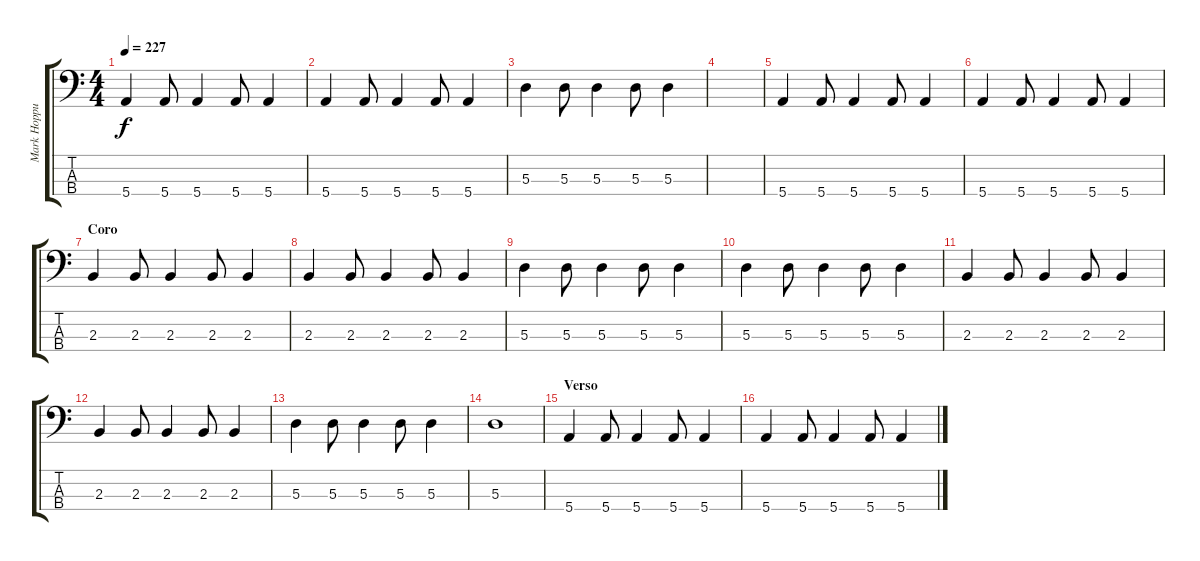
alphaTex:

\track ("Mark Hoppus - Bajo" "Mark Hoppu") {instrument electricbasspick}
\staff {score tabs}
\tuning (G2 D2 A1 E1) {hide}
\ts (4 4)
\tempo 227
\clef f4
\ks c
5.4.4{dy f} 5.4.8 5.4.4 5.4.8 5.4.4 |
5.4.4 5.4.8 5.4.4 5.4.8 5.4.4 |
5.3.4 5.3.8 5.3.4 5.3.8 5.3.4 |
|
5.4.4 5.4.8 5.4.4 5.4.8 5.4.4 |
5.4.4 5.4.8 5.4.4 5.4.8 5.4.4 |
\section ("" "Coro")
2.3.4 2.3.8 2.3.4 2.3.8 2.3.4 |
2.3.4 2.3.8 2.3.4 2.3.8 2.3.4 |
5.3.4 5.3.8 5.3.4 5.3.8 5.3.4 |
5.3.4 5.3.8 5.3.4 5.3.8 5.3.4 |
2.3.4 2.3.8 2.3.4 2.3.8 2.3.4 |
2.3.4 2.3.8 2.3.4 2.3.8 2.3.4 |
5.3.4 5.3.8 5.3.4 5.3.8 5.3.4 |
5.3.1 |
\section ("" "Verso")
5.4.4 5.4.8 5.4.4 5.4.8 5.4.4 |
5.4.4 5.4.8 5.4.4 5.4.8 5.4.4
